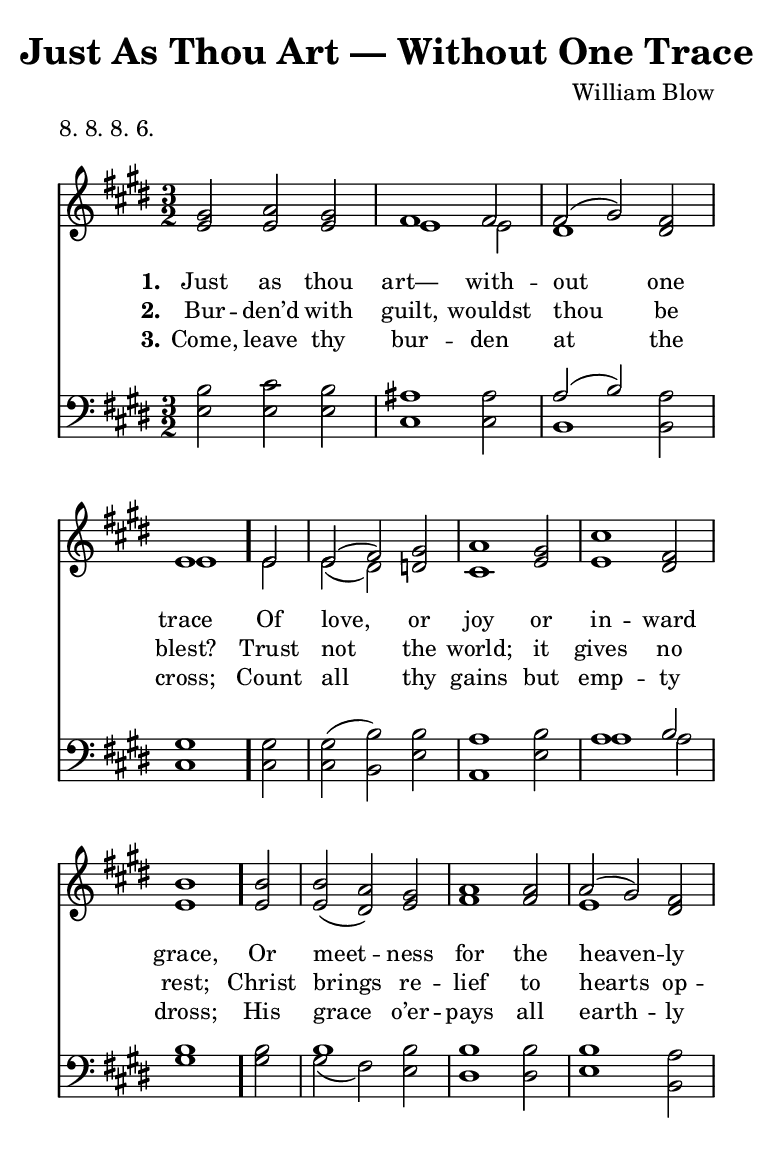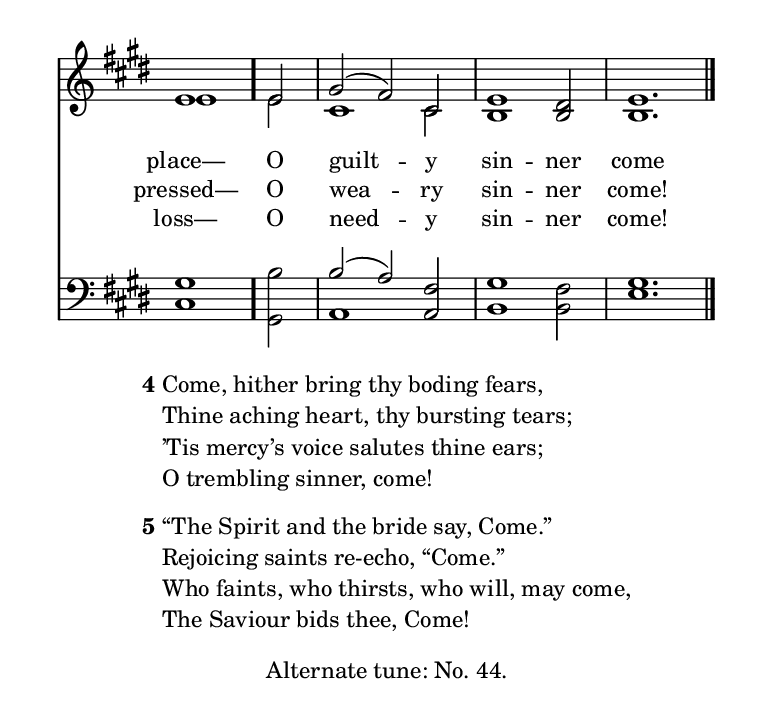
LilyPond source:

\include "common/global.ily"
\paper {
  \include "common/paper.ily"
  ragged-bottom = ##t
  ragged-last-bottom = ##t
  systems-per-page = ##f
  %page-count = ##f
}

\header{
  hymnnumber = "85"
  title = "Just As Thou Art — Without One Trace"
  tunename = "St. Agnes — Blow"
  meter = "8. 8. 8. 6."
  %poet = ""
  composer = "William Blow"
  %copyright = ""
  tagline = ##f
}

% for fermata in MIDI
ta = { \tempo 2=90 }
tb = { \tempo 2=45 }

patternAA = { c2 c2 c2 | c1 c2 | c2( c2) c2 | c1 }
patternAB = { c2 c2 c2 | c1 c2 | c1      c2 | c1 }

patternBA = { c2 | c2( c2) c2 | c1 c2 | c1      c2 | c1 }
patternBB = { c2 | c2( c2) c2 | c1 c2 | c2( c2) c2 | c1 }
patternBC = { c2 | c1      c2 | c1 c2 | c1      c2 | c1 }

patternCA = { c2 | c2( c2) c2 | c1 c2 | c1. }
patternCB = { c2 | c1      c2 | c1 c2 | c1. }

global = {
  \include "common/overrides.ily"
  \override Staff.TimeSignature.style = #'numbered
  \time 3/2
  \override Score.MetronomeMark.transparent = ##t % hide all fermata changes too
  \ta
  \key e \major
  %\partial 4
  \autoBeamOff
}

notesSoprano = {
\global
\relative c'' {

  \changePitch \patternAA { gis a gis | fis fis | fis gis fis | e }
  \changePitch \patternBA { e | e fis gis | a gis | cis fis, | b }
  \changePitch \patternBB { b | b a gis | a a | a gis fis | e }
  \changePitch \patternCA { e | gis fis cis | e dis | e }

  \bar "|."

}
}

notesAlto = {
\global
\relative e' {

  \changePitch \patternAB { e e e | e e | dis dis | e }
  \changePitch \patternBA { e | e dis d | cis e | e dis | e }
  \changePitch \patternBA { e | e dis e | fis fis | e dis | e }
  \changePitch \patternCB { e | cis cis | b b | b }

}
}

notesTenor = {
\global
\relative a {

  \changePitch \patternAA { b cis b | ais ais | a b a | gis }
  \changePitch \patternBA { gis | gis b b | a b | a b | b }
  \changePitch \patternBC { b | b b | b b | b a | gis }
  \changePitch \patternCA { b | b a fis | gis fis | gis }

}
}

notesBass = {
\global
\relative f {

  \changePitch \patternAB { e e e | cis cis | b b | cis }
  \changePitch \patternBA { cis | cis b e | a, e' | a a | gis }
  \changePitch \patternBA { gis | gis fis e | dis dis | e b | cis }
  \changePitch \patternCB { gis | a a | b b | e }

}
}

wordsA = \lyricmode {
\set stanza = "1."

Just as thou art— with -- out one trace \bar "."
Of love, or joy or in -- ward grace, \bar "."
Or meet -- ness for the heaven -- ly place— \bar "."
O guilt -- y sin -- ner come ! \bar "."

}

wordsB = \lyricmode {
\set stanza = "2."

Bur -- den’d with guilt, wouldst thou be blest?
Trust not the world; it gives no rest;
Christ brings re -- lief to hearts op -- pressed—
O wea -- ry sin -- ner come!

}

wordsC = \lyricmode {
\set stanza = "3."

Come, leave thy bur -- den at the cross;
Count all thy gains but emp -- ty dross;
His grace o’er -- pays all earth -- ly loss—
O need -- y sin -- ner come!

}

wordsD = \markuplist {

\line { Come, hither bring thy boding fears, }
\line { Thine aching heart, thy bursting tears; }
\line { ’Tis mercy’s voice salutes thine ears; }
\line { O trembling sinner, come! }

}

wordsE = \markuplist {

\line { “The Spirit and the bride say, Come.” }
\line { Rejoicing saints re-echo, “Come.” }
\line { Who faints, who thirsts, who will, may come, }
\line { The Saviour bids thee, Come! }

}

\score {
  \context ChoirStaff <<
    \context Staff = upper <<
      \set ChoirStaff.systemStartDelimiter = #'SystemStartBar
      \partcombine #'(2 . 9) \notesSoprano \notesAlto
      \context NullVoice = sopranos { \voiceOne << \notesSoprano >> }
      \context NullVoice = altos { \voiceTwo << \notesAlto >> }
      \context Lyrics = one   \lyricsto sopranos \wordsA
      \context Lyrics = two   \lyricsto sopranos \wordsB
      \context Lyrics = three \lyricsto sopranos \wordsC
    >>
    \context Staff = men <<
      \clef bass
      \partcombine #'(2 . 9) \notesTenor \notesBass
      \context NullVoice = tenors { \voiceOne << \notesTenor >> }
      \context NullVoice = basses { \voiceTwo << \notesBass >> }
    >>
  >>
  \layout {
    \include "common/layout.ily"
  }
  \midi{
    \include "common/midi.ily"
  }
}

\noPageBreak

\markup { \fill-line { \column {
  \raise #3
  \line{ \bold 4 \column { \wordsD } } \combine \null \vspace #0.4
  \line{ \bold 5 \column { \wordsE } } %\combine \null \vspace #0.4
} } }

\noPageBreak

\markup { \vspace #2 \fill-line { \raise #2 \line { Alternate tune: No. 44. } } }

\version "2.19.49"  % necessary for upgrading to future LilyPond versions.

% vi:set et ts=2 sw=2 ai nocindent syntax=lilypond:
